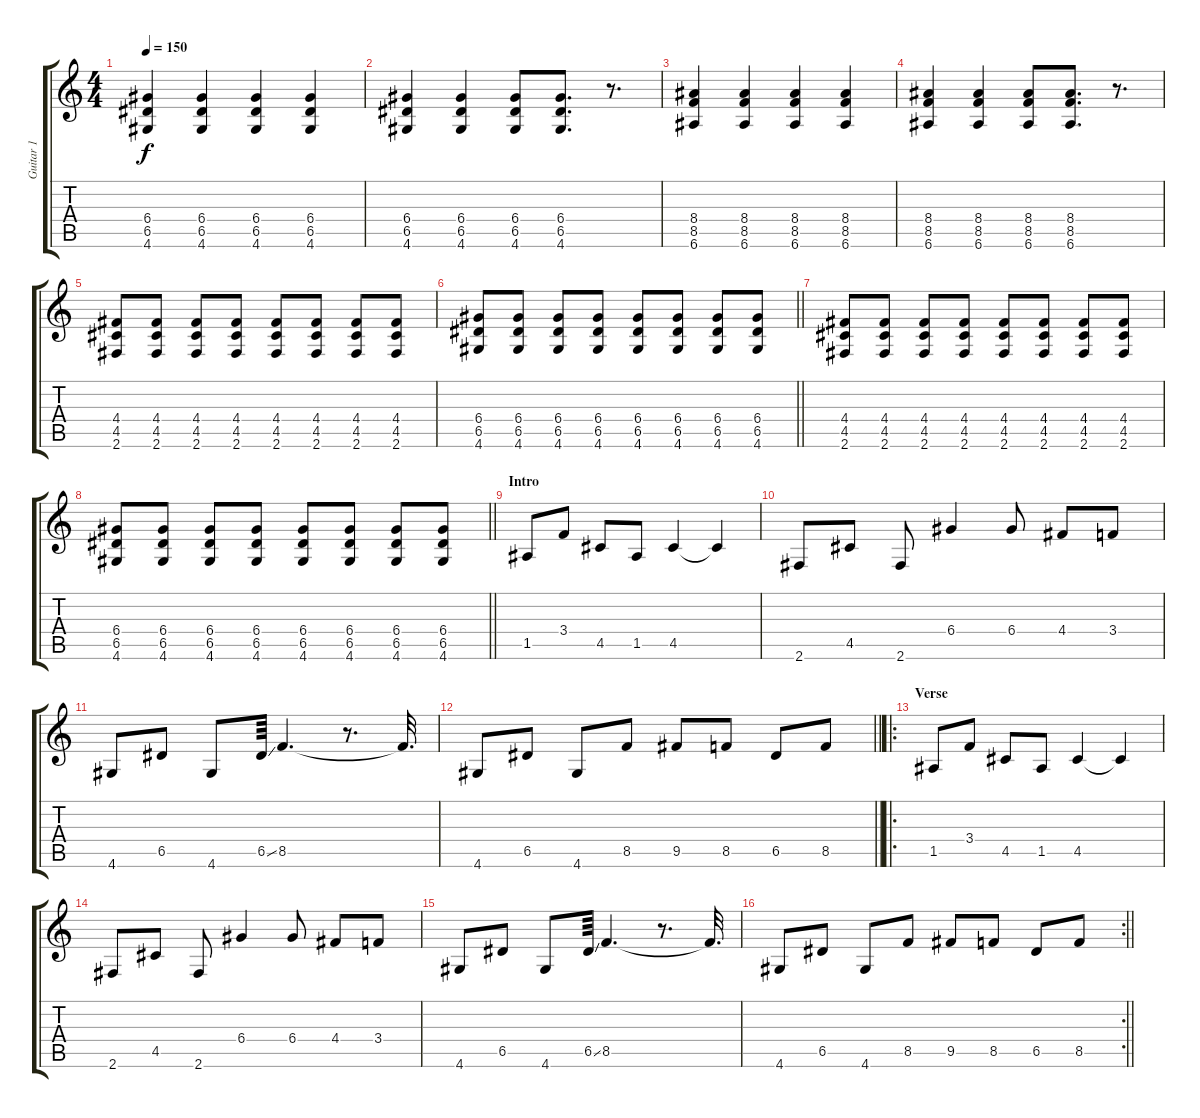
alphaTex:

\track ("Guitar 1" "Guitar 1") {instrument electricguitarclean}
\staff {score tabs}
\tuning (E4 B3 G3 D3 A2 E2) {hide}
\ts (4 4)
\tempo 150
\clef g2
\ks c
(6.4 6.5 4.6).4{dy f} (6.4 6.5 4.6).4 (6.4 6.5 4.6).4 (6.4 6.5 4.6).4 |
(6.4 6.5 4.6).4 (6.4 6.5 4.6).4 (6.4 6.5 4.6).8 (6.4 6.5 4.6).8{d} r.8{d} |
(8.4 8.5 6.6).4 (8.4 8.5 6.6).4 (8.4 8.5 6.6).4 (8.4 8.5 6.6).4 |
(8.4 8.5 6.6).4 (8.4 8.5 6.6).4 (8.4 8.5 6.6).8 (8.4 8.5 6.6).8{d} r.8{d} |
(4.4 4.5 2.6).8 (4.4 4.5 2.6).8 (4.4 4.5 2.6).8 (4.4 4.5 2.6).8 (4.4 4.5 2.6).8 (4.4 4.5 2.6).8 (4.4 4.5 2.6).8 (4.4 4.5 2.6).8 |
\barLineRight lightlight
(6.4 6.5 4.6).8 (6.4 6.5 4.6).8 (6.4 6.5 4.6).8 (6.4 6.5 4.6).8 (6.4 6.5 4.6).8 (6.4 6.5 4.6).8 (6.4 6.5 4.6).8 (6.4 6.5 4.6).8 |
(4.4 4.5 2.6).8 (4.4 4.5 2.6).8 (4.4 4.5 2.6).8 (4.4 4.5 2.6).8 (4.4 4.5 2.6).8 (4.4 4.5 2.6).8 (4.4 4.5 2.6).8 (4.4 4.5 2.6).8 |
\barLineRight lightlight
(6.4 6.5 4.6).8 (6.4 6.5 4.6).8 (6.4 6.5 4.6).8 (6.4 6.5 4.6).8 (6.4 6.5 4.6).8 (6.4 6.5 4.6).8 (6.4 6.5 4.6).8 (6.4 6.5 4.6).8 |
\section ("" "Intro")
1.5.8{instrument electricguitarclean} 3.4.8 4.5.8 1.5.8 4.5.4 4.5{t}.4 |
2.6.8 4.5.8 2.6.8 6.4.4 6.4.8 4.4.8 3.4.8 |
4.6.8 6.5.8 4.6.8 6.5{ss}.64 8.5.4{d} r.8{d} 8.5{t}.32{d} |
\barLineRight lightlight
4.6.8 6.5.8 4.6.8 8.5.8 9.5.8 8.5.8 6.5.8 8.5.8 |
\ro
\section ("" "Verse")
1.5.8{instrument electricguitarclean} 3.4.8 4.5.8 1.5.8 4.5.4 4.5{t}.4 |
2.6.8 4.5.8 2.6.8 6.4.4 6.4.8 4.4.8 3.4.8 |
4.6.8 6.5.8 4.6.8 6.5{ss}.64 8.5.4{d} r.8{d} 8.5{t}.32{d} |
\rc 2
\barLineRight lightlight
4.6.8 6.5.8 4.6.8 8.5.8 9.5.8 8.5.8 6.5.8 8.5.8
